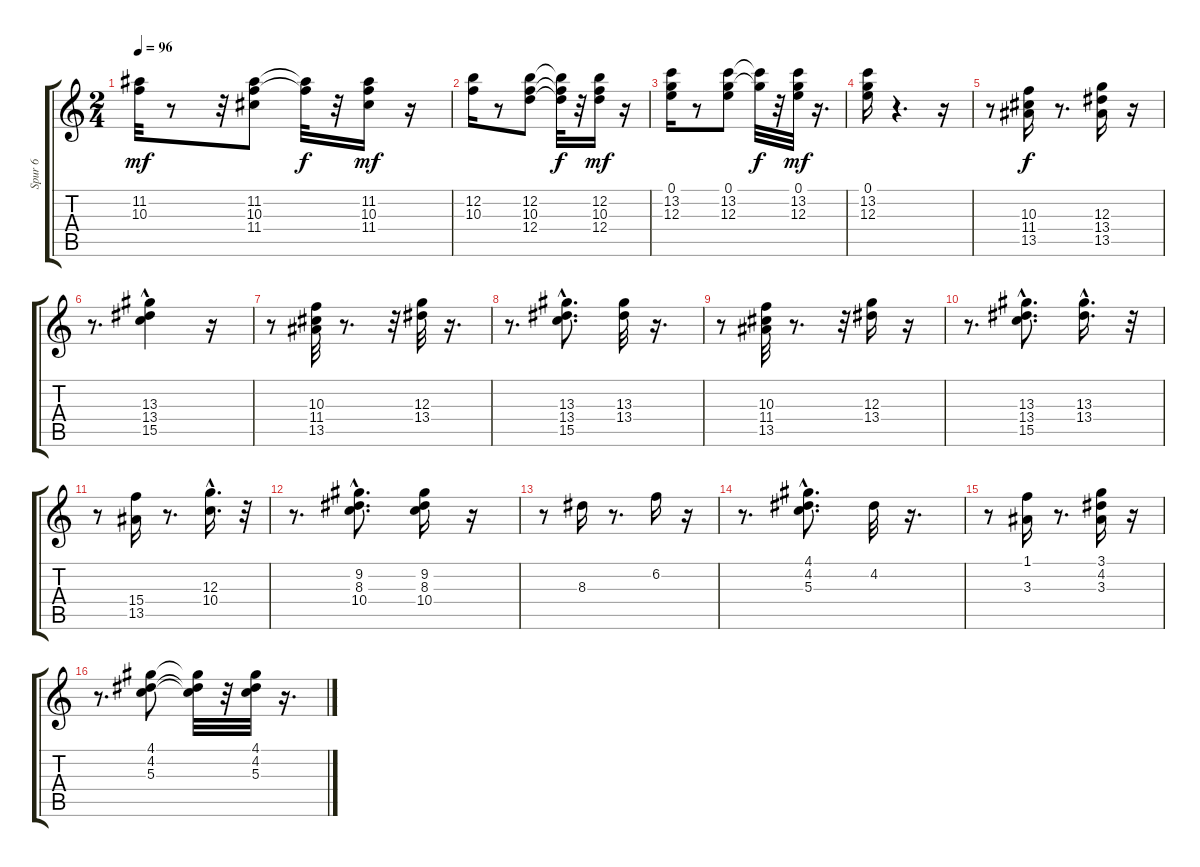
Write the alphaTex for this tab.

\track ("Spur 6" "Spur 6") {instrument acousticguitarsteel}
\staff {score tabs}
\tuning (E4 B3 G3 D3 A2 E2) {hide}
\ts (2 4)
\tempo 96
\clef g2
\ks c
(11.2 10.3).32{dy mf} r.8 r.32 (11.2 10.3 11.4).8 (11.2{t} 10.3{t}).32{dy f} r.32 (11.2 10.3 11.4).16{dy mf} r.16 |
(12.2 10.3).16 r.8 (12.2 10.3 12.4).8 (12.2{t} 10.3{t} 12.4{t}).32{dy f} r.32 (12.2 10.3 12.4).16{dy mf} r.16 |
(0.1 13.2 12.3).16 r.8 (0.1 13.2 12.3).8 (13.2{t} 12.3{t}).32{dy f} r.32 (0.1 13.2 12.3).32{dy mf} r.16{d} |
(0.1 13.2 12.3).16 r.4{d} r.16 |
r.8 (10.3 11.4 13.5).16{dy f} r.8{d} (12.3 13.4 13.5).16 r.16 |
r.8{d} (13.3{hac} 13.4 15.5{hac}).4 r.16 |
r.8 (10.3 11.4 13.5).32 r.8{d} r.32 (12.3 13.4).32 r.16{d} |
r.8{d} (13.3 13.4 15.5{hac}).8{d} (13.3 13.4).32 r.16{d} |
r.8 (10.3 11.4 13.5).32 r.8{d} r.32 (12.3 13.4).16 r.16 |
r.8{d} (13.3{hac} 13.4{hac} 15.5).8{d} (13.3 13.4{hac}).16{d} r.32 |
r.8 (15.4 13.5).16 r.8{d} (12.3 10.4{hac}).16{d} r.32 |
r.8{d} (9.2{hac} 8.3{hac} 10.4{hac}).8{d} (9.2 8.3 10.4).16 r.16 |
r.8 8.3.16 r.8{d} 6.2.16 r.16 |
r.8{d} (4.1{hac} 4.2{hac} 5.3{hac}).8{d} 4.2.32 r.16{d} |
r.8 (1.1 3.3).16 r.8{d} (3.1 4.2 3.3).16 r.16 |
r.8{d} (4.1 4.2 5.3).8 (4.1{t} 4.2{t} 5.3{t}).32 r.32 (4.1 4.2 5.3).32 r.16{d}
